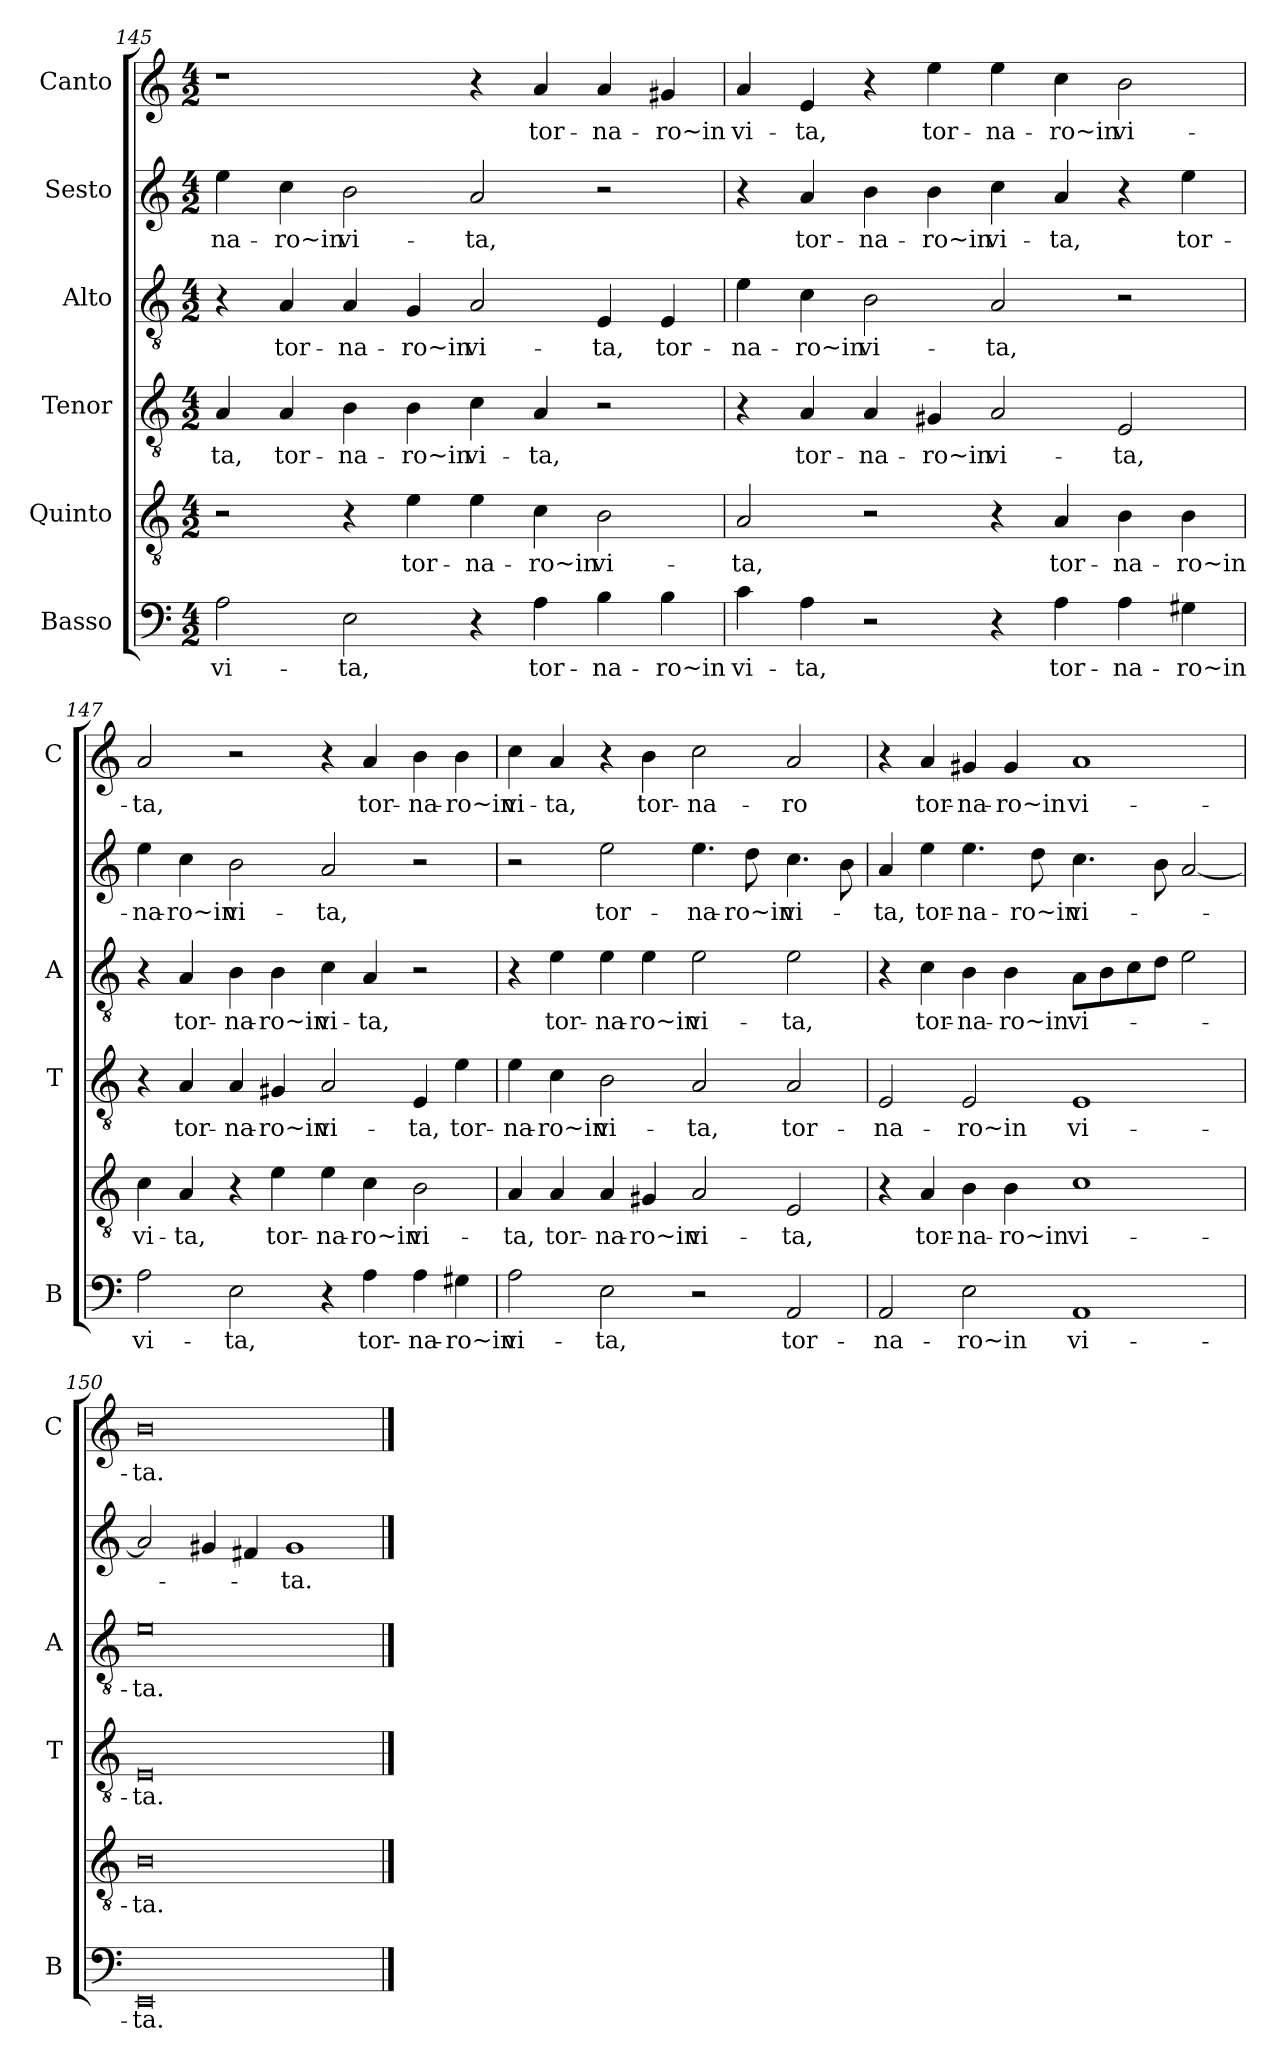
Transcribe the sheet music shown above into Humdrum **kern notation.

**kern	**text	**kern	**text	**kern	**text	**kern	**text	**kern	**text	**kern	**text
*part6	*part6	*part5	*part5	*part4	*part4	*part3	*part3	*part2	*part2	*part1	*part1
*staff6	*staff6	*staff5	*staff5	*staff4	*staff4	*staff3	*staff3	*staff2	*staff2	*staff1	*staff1
*I"Basso	*	*I"Quinto	*	*I"Tenor	*	*I"Alto	*	*I"Sesto	*	*I"Canto	*
*I'B	*	*	*	*I'T	*	*I'A	*	*	*	*I'C	*
*clefF4	*	*clefGv2	*	*clefGv2	*	*clefGv2	*	*clefG2	*	*clefG2	*
*k[]	*	*k[]	*	*k[]	*	*k[]	*	*k[]	*	*k[]	*
*C:	*	*C:	*	*C:	*	*C:	*	*C:	*	*C:	*
*M4/2	*	*M4/2	*	*M4/2	*	*M4/2	*	*M4/2	*	*M4/2	*
=145	=145	=145	=145	=145	=145	=145	=145	=145	=145	=145	=145
!	!LO:LY:b	!	!	!	!LO:LY:b	!	!	!	!LO:LY:b	!	!
2A\	vi-	2r	.	4A/	-ta,	4r	.	4ee\	-na-	1r	.
!	!	!	!	!	!LO:LY:b	!	!LO:LY:b	!	!LO:LY:b	!	!
.	.	.	.	4A/	tor-	4A/	tor-	4cc\	-ro~in	.	.
!	!LO:LY:b	!	!	!	!LO:LY:b	!	!LO:LY:b	!	!LO:LY:b	!	!
2E\	-ta,	4r	.	4B\	-na-	4A/	-na-	2b\	vi-	.	.
!	!	!	!LO:LY:b	!	!LO:LY:b	!	!LO:LY:b	!	!	!	!
.	.	4e\	tor-	4B\	-ro~in	4G/	-ro~in	.	.	.	.
!	!	!	!LO:LY:b	!	!LO:LY:b	!	!LO:LY:b	!	!LO:LY:b	!	!
4r	.	4e\	-na-	4c\	vi-	2A/	vi-	2a/	-ta,	4r	.
!	!LO:LY:b	!	!LO:LY:b	!	!LO:LY:b	!	!	!	!	!	!LO:LY:b
4A\	tor-	4c\	-ro~in	4A/	-ta,	.	.	.	.	4a/	tor-
!	!LO:LY:b	!	!LO:LY:b	!	!	!	!LO:LY:b	!	!	!	!LO:LY:b
4B\	-na-	2B\	vi-	2r	.	4E/	-ta,	2r	.	4a/	-na-
!	!LO:LY:b	!	!	!	!	!	!LO:LY:b	!	!	!	!LO:LY:b
4B\	-ro~in	.	.	.	.	4E/	tor-	.	.	4g#X/	-ro~in
!!LO:LB:g=z
=146	=146	=146	=146	=146	=146	=146	=146	=146	=146	=146	=146
!	!LO:LY:b	!	!LO:LY:b	!	!	!	!LO:LY:b	!	!	!	!LO:LY:b
4c\	vi-	2A/	-ta,	4r	.	4e\	-na-	4r	.	4a/	vi-
!	!LO:LY:b	!	!	!	!LO:LY:b	!	!LO:LY:b	!	!LO:LY:b	!	!LO:LY:b
4A\	-ta,	.	.	4A/	tor-	4c\	-ro~in	4a/	tor-	4e/	-ta,
!	!	!	!	!	!LO:LY:b	!	!LO:LY:b	!	!LO:LY:b	!	!
2r	.	2r	.	4A/	-na-	2B\	vi-	4b\	-na-	4r	.
!	!	!	!	!	!LO:LY:b	!	!	!	!LO:LY:b	!	!LO:LY:b
.	.	.	.	4G#X/	-ro~in	.	.	4b\	-ro~in	4ee\	tor-
!	!	!	!	!	!LO:LY:b	!	!LO:LY:b	!	!LO:LY:b	!	!LO:LY:b
4r	.	4r	.	2A/	vi-	2A/	-ta,	4cc\	vi-	4ee\	-na-
!	!LO:LY:b	!	!LO:LY:b	!	!	!	!	!	!LO:LY:b	!	!LO:LY:b
4A\	tor-	4A/	tor-	.	.	.	.	4a/	-ta,	4cc\	-ro~in
!	!LO:LY:b	!	!LO:LY:b	!	!LO:LY:b	!	!	!	!	!	!LO:LY:b
4A\	-na-	4B\	-na-	2E/	-ta,	2r	.	4r	.	2b\	vi-
!	!LO:LY:b	!	!LO:LY:b	!	!	!	!	!	!LO:LY:b	!	!
4G#X\	-ro~in	4B\	-ro~in	.	.	.	.	4ee\	tor-	.	.
=147	=147	=147	=147	=147	=147	=147	=147	=147	=147	=147	=147
!	!LO:LY:b	!	!LO:LY:b	!	!	!	!	!	!LO:LY:b	!	!LO:LY:b
2A\	vi-	4c\	vi-	4r	.	4r	.	4ee\	-na-	2a/	-ta,
!	!	!	!LO:LY:b	!	!LO:LY:b	!	!LO:LY:b	!	!LO:LY:b	!	!
.	.	4A/	-ta,	4A/	tor-	4A/	tor-	4cc\	-ro~in	.	.
!	!LO:LY:b	!	!	!	!LO:LY:b	!	!LO:LY:b	!	!LO:LY:b	!	!
2E\	-ta,	4r	.	4A/	-na-	4B\	-na-	2b\	vi-	2r	.
!	!	!	!LO:LY:b	!	!LO:LY:b	!	!LO:LY:b	!	!	!	!
.	.	4e\	tor-	4G#X/	-ro~in	4B\	-ro~in	.	.	.	.
!	!	!	!LO:LY:b	!	!LO:LY:b	!	!LO:LY:b	!	!LO:LY:b	!	!
4r	.	4e\	-na-	2A/	vi-	4c\	vi-	2a/	-ta,	4r	.
!	!LO:LY:b	!	!LO:LY:b	!	!	!	!LO:LY:b	!	!	!	!LO:LY:b
4A\	tor-	4c\	-ro~in	.	.	4A/	-ta,	.	.	4a/	tor-
!	!LO:LY:b	!	!LO:LY:b	!	!LO:LY:b	!	!	!	!	!	!LO:LY:b
4A\	-na-	2B\	vi-	4E/	-ta,	2r	.	2r	.	4b\	-na-
!	!LO:LY:b	!	!	!	!LO:LY:b	!	!	!	!	!	!LO:LY:b
4G#X\	-ro~in	.	.	4e\	tor-	.	.	.	.	4b\	-ro~in
=148	=148	=148	=148	=148	=148	=148	=148	=148	=148	=148	=148
!	!LO:LY:b	!	!LO:LY:b	!	!LO:LY:b	!	!	!	!	!	!LO:LY:b
2A\	vi-	4A/	-ta,	4e\	-na-	4r	.	2r	.	4cc\	vi-
!	!	!	!LO:LY:b	!	!LO:LY:b	!	!LO:LY:b	!	!	!	!LO:LY:b
.	.	4A/	tor-	4c\	-ro~in	4e\	tor-	.	.	4a/	-ta,
!	!LO:LY:b	!	!LO:LY:b	!	!LO:LY:b	!	!LO:LY:b	!	!LO:LY:b	!	!
2E\	-ta,	4A/	-na-	2B\	vi-	4e\	-na-	2ee\	tor-	4r	.
!	!	!	!LO:LY:b	!	!	!	!LO:LY:b	!	!	!	!LO:LY:b
.	.	4G#X/	-ro~in	.	.	4e\	-ro~in	.	.	4b\	tor-
!	!	!	!LO:LY:b	!	!LO:LY:b	!	!LO:LY:b	!	!LO:LY:b	!	!LO:LY:b
2r	.	2A/	vi-	2A/	-ta,	2e\	vi-	4.ee\	-na-	2cc\	-na-
!	!	!	!	!	!	!	!	!	!LO:LY:b	!	!
.	.	.	.	.	.	.	.	8dd\	-ro~in	.	.
!	!LO:LY:b	!	!LO:LY:b	!	!LO:LY:b	!	!LO:LY:b	!	!LO:LY:b	!	!LO:LY:b
2AA/	tor-	2E/	-ta,	2A/	tor-	2e\	-ta,	4.cc\	vi-	2a/	-ro
.	.	.	.	.	.	.	.	8b\	.	.	.
!!LO:LB:g=z
=149	=149	=149	=149	=149	=149	=149	=149	=149	=149	=149	=149
!	!LO:LY:b	!	!	!	!LO:LY:b	!	!	!	!LO:LY:b	!	!
2AA/	-na-	4r	.	2E/	-na-	4r	.	4a/	-ta,	4r	.
!	!	!	!LO:LY:b	!	!	!	!LO:LY:b	!	!LO:LY:b	!	!LO:LY:b
.	.	4A/	tor-	.	.	4c\	tor-	4ee\	tor-	4a/	tor-
!	!LO:LY:b	!	!LO:LY:b	!	!LO:LY:b	!	!LO:LY:b	!	!LO:LY:b	!	!LO:LY:b
2E\	-ro~in	4B\	-na-	2E/	-ro~in	4B\	-na-	4.ee\	-na-	4g#X/	-na-
!	!	!	!LO:LY:b	!	!	!	!LO:LY:b	!	!	!	!LO:LY:b
.	.	4B\	-ro~in	.	.	4B\	-ro~in	.	.	4g#/	-ro~in
!	!	!	!	!	!	!	!	!	!LO:LY:b	!	!
.	.	.	.	.	.	.	.	8dd\	-ro~in	.	.
!	!LO:LY:b	!	!LO:LY:b	!	!LO:LY:b	!	!LO:LY:b	!	!LO:LY:b	!	!LO:LY:b
1AA	vi-	1c	vi-	1E	vi-	8A\L	vi-	4.cc\	vi-	1a	vi-
.	.	.	.	.	.	8B\	.	.	.	.	.
.	.	.	.	.	.	8c\	.	.	.	.	.
.	.	.	.	.	.	8d\J	.	8b\	.	.	.
.	.	.	.	.	.	2e\	.	[2a/	.	.	.
=150	=150	=150	=150	=150	=150	=150	=150	=150	=150	=150	=150
!	!LO:LY:b	!	!LO:LY:b	!	!LO:LY:b	!	!LO:LY:b	!	!	!	!LO:LY:b
0EE	-ta.	0B	-ta.	0E	-ta.	0e	-ta.	2a/]	.	0b	-ta.
.	.	.	.	.	.	.	.	4g#X/	.	.	.
.	.	.	.	.	.	.	.	4f#X/	.	.	.
!	!	!	!	!	!	!	!	!	!LO:LY:b	!	!
.	.	.	.	.	.	.	.	1g#	-ta.	.	.
==	==	==	==	==	==	==	==	==	==	==	==
*-	*-	*-	*-	*-	*-	*-	*-	*-	*-	*-	*-
